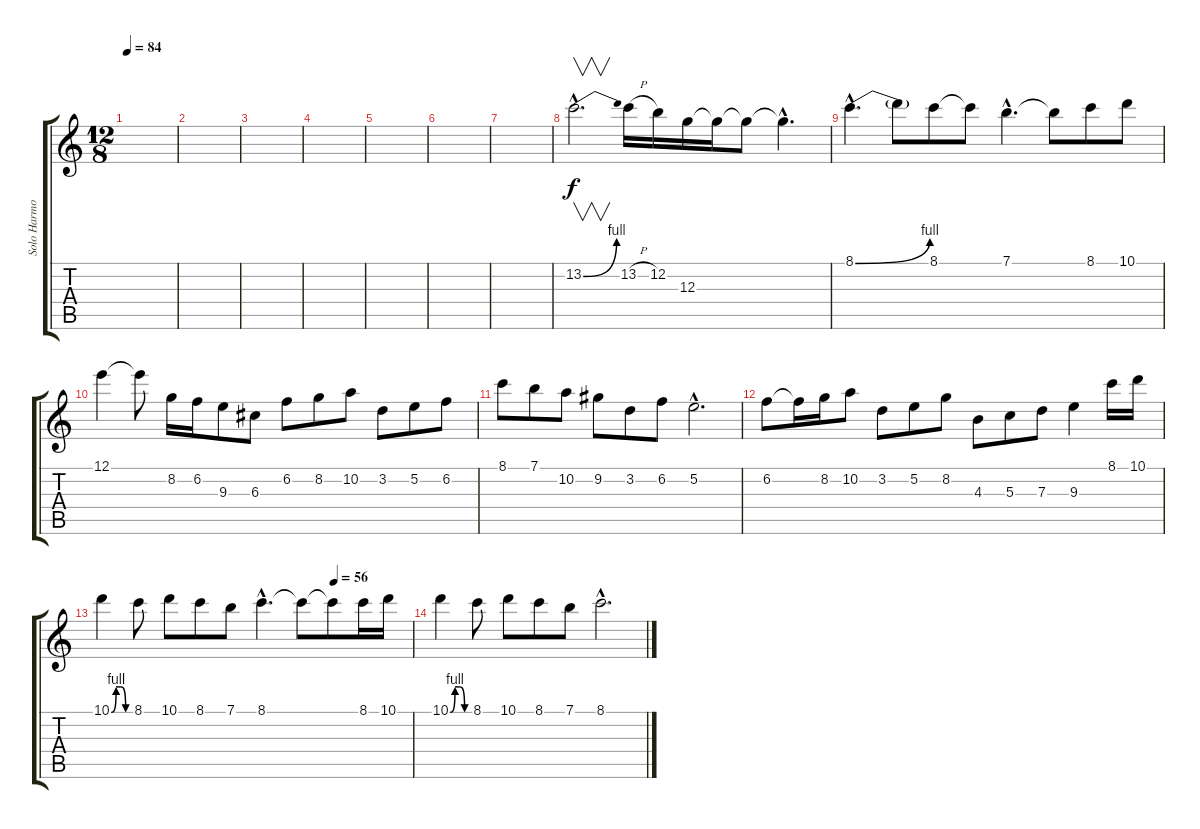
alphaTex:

\track ("Solo Harmony" "Solo Harmo") {instrument electricguitarjazz}
\staff {score tabs}
\tuning (E4 B3 G3 D3 A2 E2) {hide}
\ts (12 8)
\tempo 84
\clef g2
\ks c
|
|
|
|
|
|
|
13.2{be (bend 0 0 60 4) hac}.2{v d} 13.2{h}.16 12.2.16 12.3.16 12.3{t}.16 12.3{t}.8 12.3{hac t}.4{d} |
8.1{be (bend 0 0 60 4) hac}.4{d} 8.1{t}.8 8.1.8 8.1{t}.8 7.1{hac}.4{d} 7.1{t}.8 8.1.8 10.1.8 |
12.1.4 12.1{t}.8 8.2.16 6.2.16 9.3.8 6.3.8 6.2.8 8.2.8 10.2.8 3.2.8 5.2.8 6.2.8 |
8.1.8 7.1.8 10.2.8 9.2.8 3.2.8 6.2.8 5.2{hac}.2{d} |
6.2.8 6.2{t}.16 8.2.16 10.2.8 3.2.8 5.2.8 8.2.8 4.3.8 5.3.8 7.3.8 9.3.4 8.1.16 10.1.16 |
\tempo (56 0.75)
10.1{be (custom 0 0 15 4 30 4 45 0 60 0)}.4 8.1.8 10.1.8 8.1.8 7.1.8 8.1{hac}.4{d} 8.1{t}.8 8.1{t}.8 8.1.16 10.1.16 |
10.1{be (custom 0 0 15 4 30 4 45 0 60 0)}.4 8.1.8 10.1.8 8.1.8 7.1.8 8.1{hac}.2{d}
